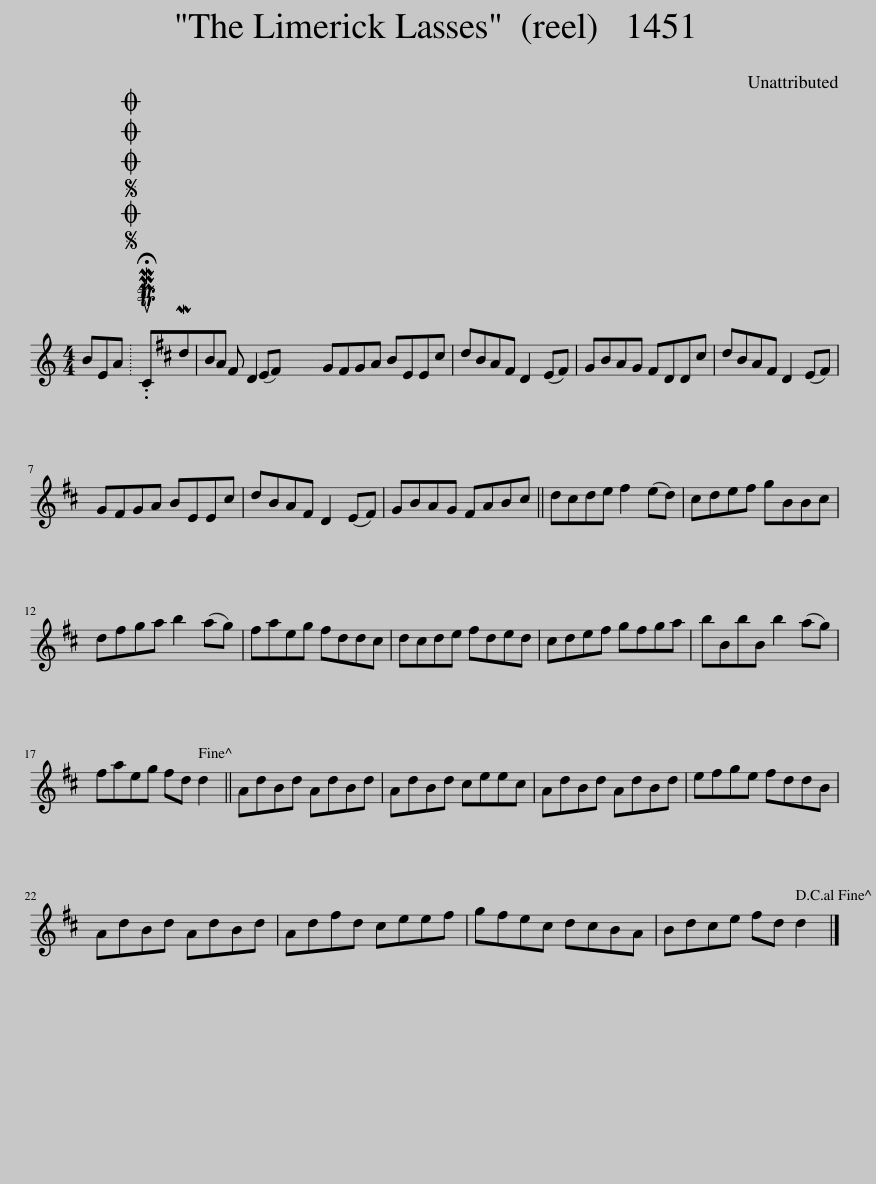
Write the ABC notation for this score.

X:1
L:1/8
M:4/4
I:linebreak $
K:C
V:1 treble
V:1
 BEA |SOSOOO .!fermata!PMTuCMdBA ^F D2 (EF) | G^FGA BEE^c | dBA^F D2 (EF) | GBAG ^FDD^c | %5
 dBA^F D2 (EF) |$ G^FGA BEE^c | dBA^F D2 (EF) | GBAG ^FAB^c || d^cde ^f2 (ed) | %10
 ^cde^f gBBc |$ d^fga b2 (ag) | ^faeg fdd^c | d^cde ^fded | ^cde^f gfga | %15
 bBbB b2 (ag) |$ ^faeg fd d2 || AdBd AdBd | AdBd ^ceec | AdBd AdBd | %20
 e^fge fddB |$ AdBd AdBd | Ad^fd ^ceef | g^fe^c dcBA | Bd^ce ^fd d2 |] %25
